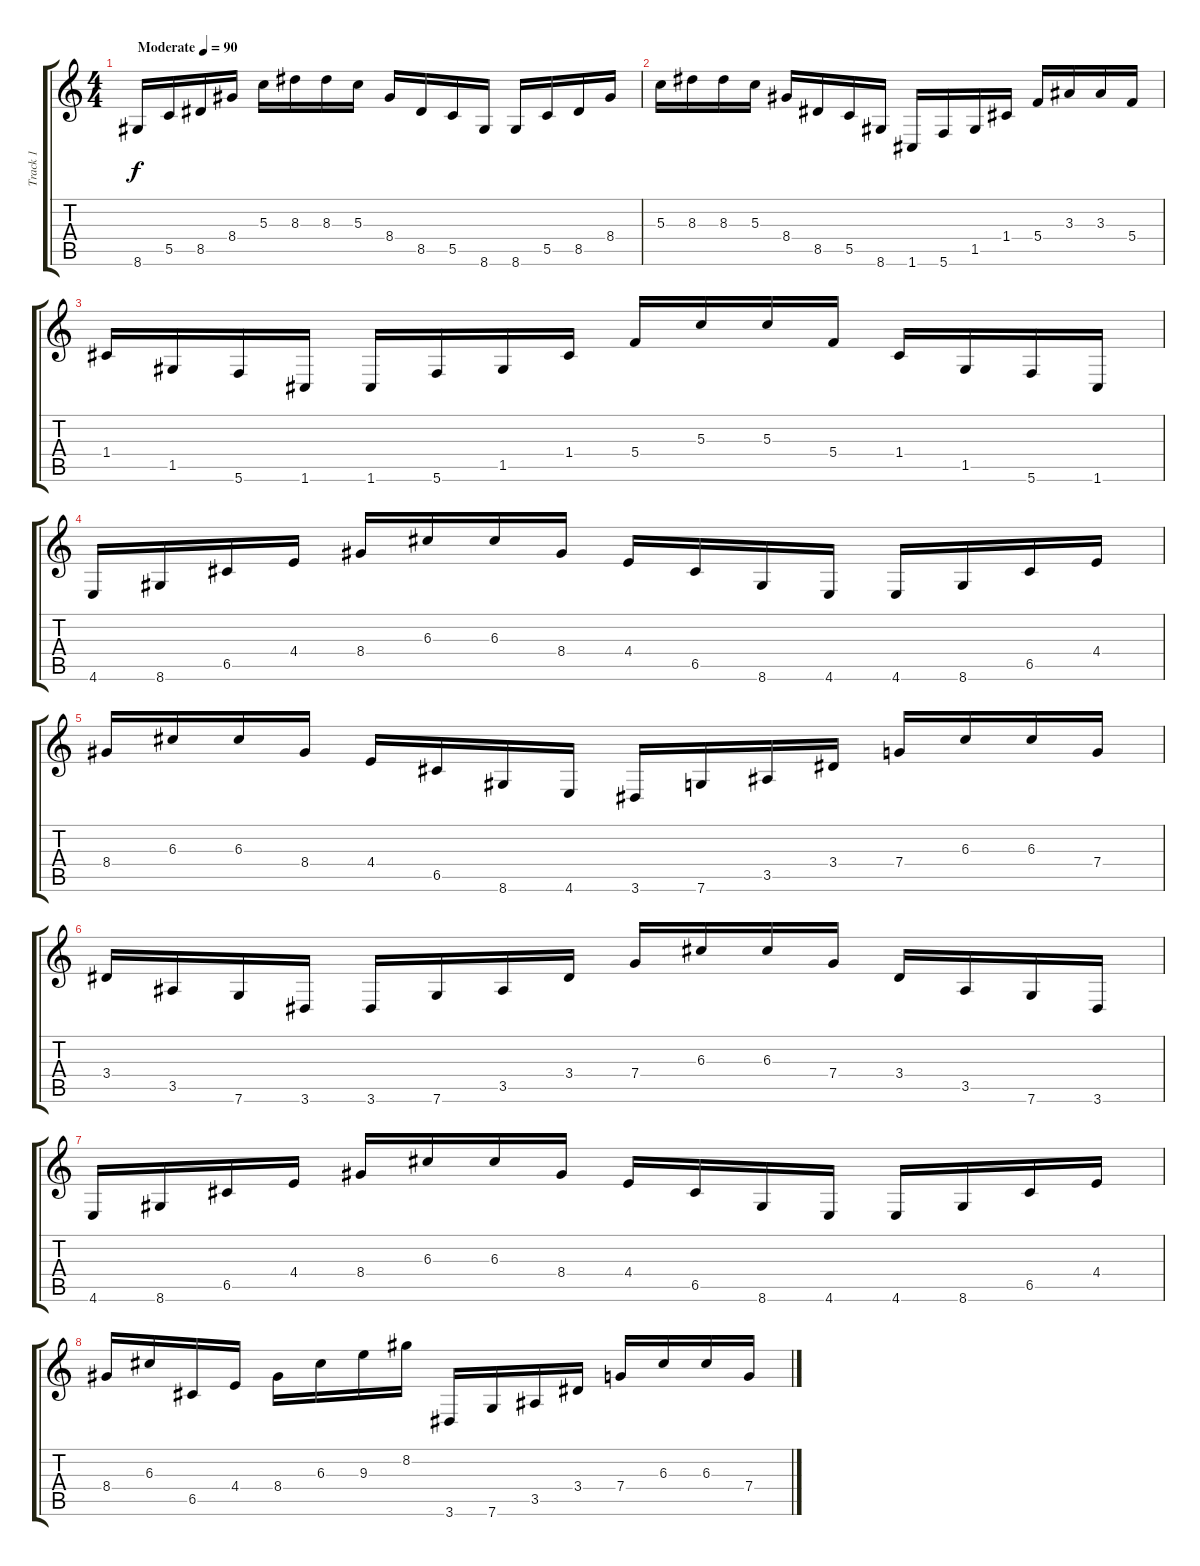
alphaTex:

\track ("Track 1" "Track 1") {instrument overdrivenguitar}
\staff {score tabs}
\tuning (E4 C4 G3 C3 G2 C2) {hide}
\ts (4 4)
\tempo (90 "Moderate")
\clef g2
\ks c
8.6.16{dy f instrument overdrivenguitar} 5.5.16 8.5.16 8.4.16 5.3.16 8.3.16 8.3.16 5.3.16 8.4.16 8.5.16 5.5.16 8.6.16 8.6.16 5.5.16 8.5.16 8.4.16 |
5.3.16 8.3.16 8.3.16 5.3.16 8.4.16 8.5.16 5.5.16 8.6.16 1.6.16 5.6.16 1.5.16 1.4.16 5.4.16 3.3.16 3.3.16 5.4.16 |
1.4.16 1.5.16 5.6.16 1.6.16 1.6.16 5.6.16 1.5.16 1.4.16 5.4.16 5.3.16 5.3.16 5.4.16 1.4.16 1.5.16 5.6.16 1.6.16 |
4.6.16 8.6.16 6.5.16 4.4.16 8.4.16 6.3.16 6.3.16 8.4.16 4.4.16 6.5.16 8.6.16 4.6.16 4.6.16 8.6.16 6.5.16 4.4.16 |
8.4.16 6.3.16 6.3.16 8.4.16 4.4.16 6.5.16 8.6.16 4.6.16 3.6.16 7.6.16 3.5.16 3.4.16 7.4.16 6.3.16 6.3.16 7.4.16 |
3.4.16 3.5.16 7.6.16 3.6.16 3.6.16 7.6.16 3.5.16 3.4.16 7.4.16 6.3.16 6.3.16 7.4.16 3.4.16 3.5.16 7.6.16 3.6.16 |
4.6.16 8.6.16 6.5.16 4.4.16 8.4.16 6.3.16 6.3.16 8.4.16 4.4.16 6.5.16 8.6.16 4.6.16 4.6.16 8.6.16 6.5.16 4.4.16 |
8.4.16 6.3.16 6.5.16 4.4.16 8.4.16 6.3.16 9.3.16 8.2.16 3.6.16 7.6.16 3.5.16 3.4.16 7.4.16 6.3.16 6.3.16 7.4.16
